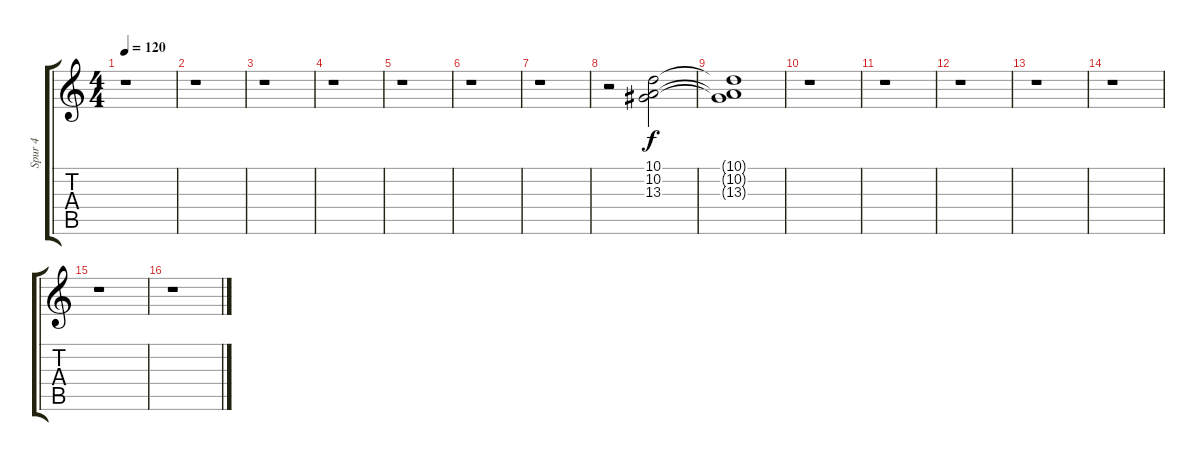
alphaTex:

\track ("Spur 4" "Spur 4") {instrument stringensemble2}
\staff {score tabs}
\tuning (E4 B3 G3 D3 A2 E2) {hide}
\ts (4 4)
\tempo 120
\clef g2
\ks c
r.1{dy f} |
r.1 |
r.1 |
r.1 |
r.1 |
r.1 |
r.1 |
r.2 (10.1 10.2 13.3).2{volume 3} |
(10.1{t} 10.2{t} 13.3{t}).1 |
r.1 |
r.1 |
r.1 |
r.1 |
r.1 |
r.1 |
r.1
